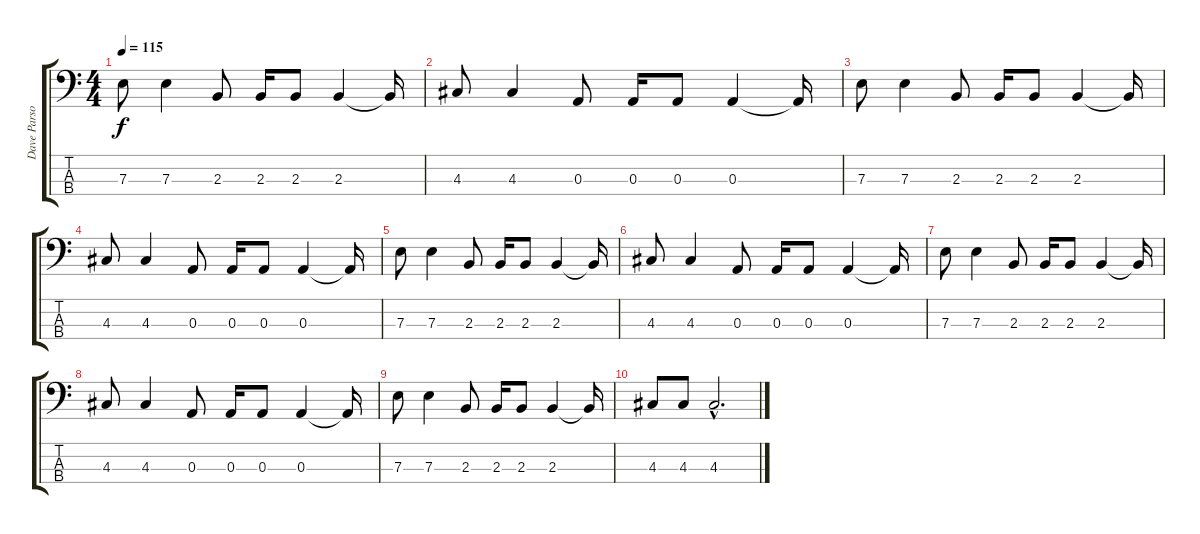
\track ("Dave Parsons" "Dave Parso") {instrument electricbassfinger}
\staff {score tabs}
\tuning (G2 D2 A1 E1) {hide}
\ts (4 4)
\tempo 115
\clef f4
\ks c
7.3.8{dy f} 7.3.4 2.3.8 2.3.16 2.3.8 2.3.4 2.3{t}.16 |
4.3.8 4.3.4 0.3.8 0.3.16 0.3.8 0.3.4 0.3{t}.16 |
7.3.8 7.3.4 2.3.8 2.3.16 2.3.8 2.3.4 2.3{t}.16 |
4.3.8 4.3.4 0.3.8 0.3.16 0.3.8 0.3.4 0.3{t}.16 |
7.3.8 7.3.4 2.3.8 2.3.16 2.3.8 2.3.4 2.3{t}.16 |
4.3.8 4.3.4 0.3.8 0.3.16 0.3.8 0.3.4 0.3{t}.16 |
7.3.8 7.3.4 2.3.8 2.3.16 2.3.8 2.3.4 2.3{t}.16 |
4.3.8 4.3.4 0.3.8 0.3.16 0.3.8 0.3.4 0.3{t}.16 |
7.3.8 7.3.4 2.3.8 2.3.16 2.3.8 2.3.4 2.3{t}.16 |
4.3.8 4.3.8 4.3{hac}.2{d}
